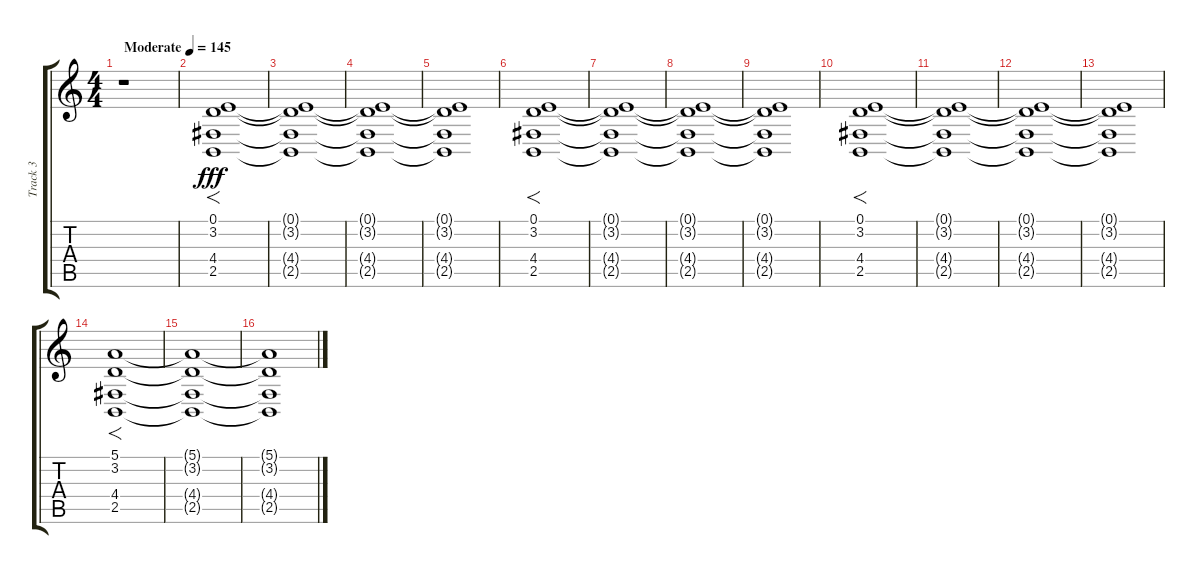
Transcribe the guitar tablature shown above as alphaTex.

\track ("Track 3" "Track 3") {instrument fx7echoes}
\staff {score tabs}
\tuning (E4 B3 G3 D3 A2 D2) {hide}
\ts (4 4)
\tempo (145 "Moderate")
\clef g2
\ks c
r.1{dy fff instrument fx7echoes} |
(0.1 3.2 4.4 2.5).1{f} |
(0.1{t} 3.2{t} 4.4{t} 2.5{t}).1 |
(0.1{t} 3.2{t} 4.4{t} 2.5{t}).1 |
(0.1{t} 3.2{t} 4.4{t} 2.5{t}).1 |
(0.1 3.2 4.4 2.5).1{f} |
(0.1{t} 3.2{t} 4.4{t} 2.5{t}).1 |
(0.1{t} 3.2{t} 4.4{t} 2.5{t}).1 |
(0.1{t} 3.2{t} 4.4{t} 2.5{t}).1 |
(0.1 3.2 4.4 2.5).1{f} |
(0.1{t} 3.2{t} 4.4{t} 2.5{t}).1 |
(0.1{t} 3.2{t} 4.4{t} 2.5{t}).1 |
(0.1{t} 3.2{t} 4.4{t} 2.5{t}).1 |
(5.1 3.2 4.4 2.5).1{f} |
(5.1{t} 3.2{t} 4.4{t} 2.5{t}).1 |
(5.1{t} 3.2{t} 4.4{t} 2.5{t}).1
